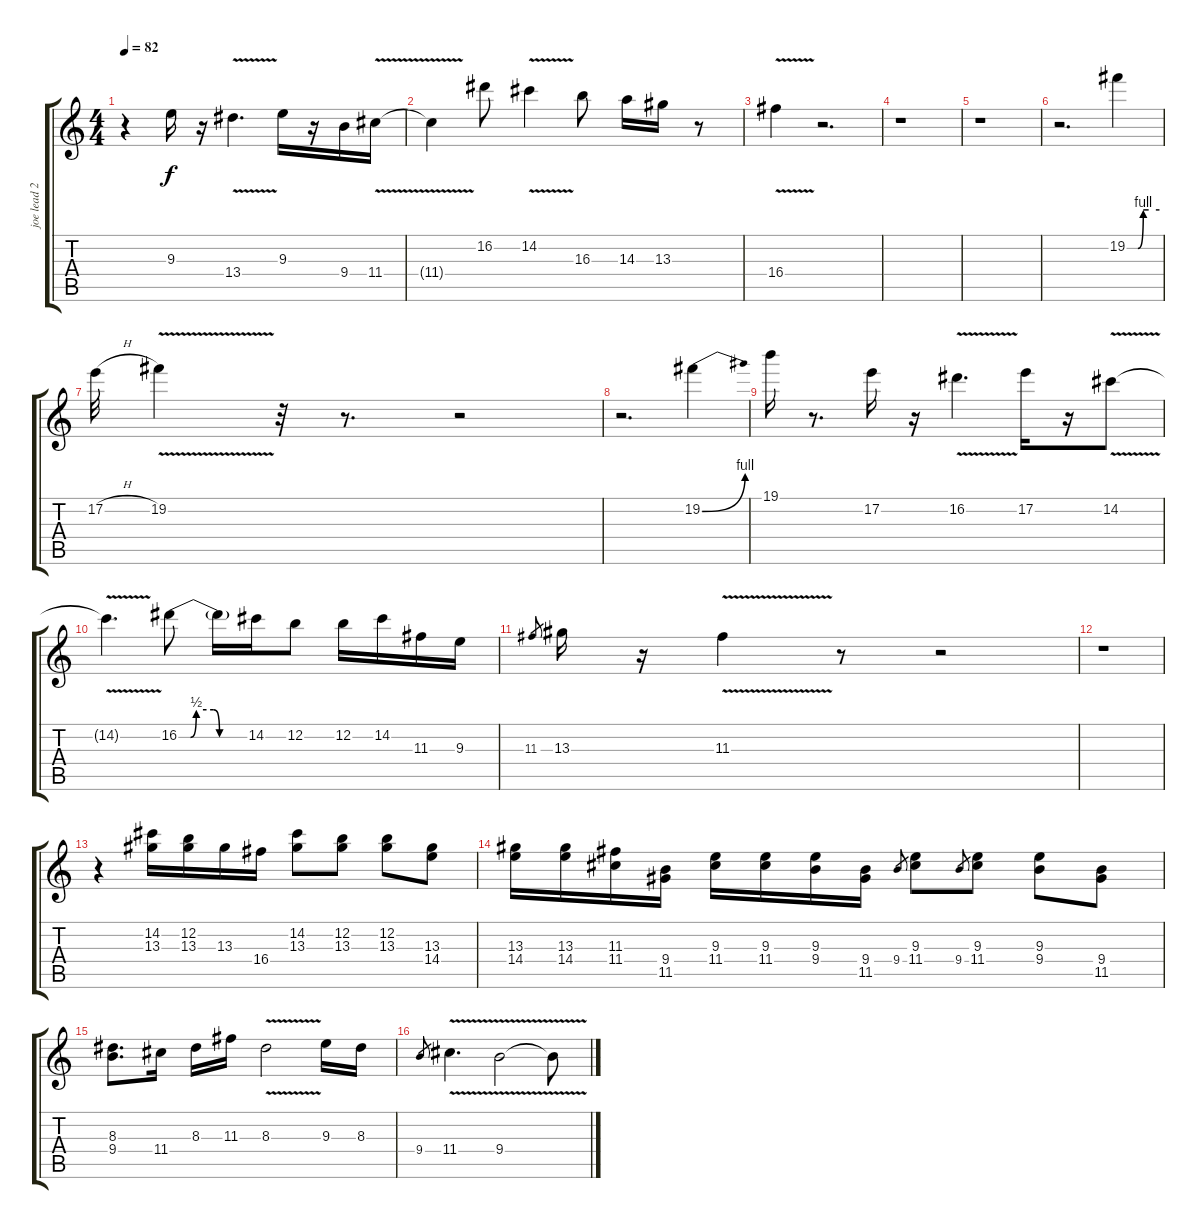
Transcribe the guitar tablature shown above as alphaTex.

\track ("joe lead 2" "joe lead 2") {instrument electricguitarjazz}
\staff {score tabs}
\tuning (E4 B3 G3 D3 A2 E2) {hide}
\ts (4 4)
\tempo 82
\clef g2
\ks c
r.4{dy f} 9.3.16 r.16 13.4{v}.4{d} 9.3.16 r.16 9.4.16 11.4{v}.16 |
11.4{t}.4 16.2.8 14.2{v}.4 16.3.8 14.3.16 13.3.16 r.8 |
16.4{v}.4 r.2{d} |
r.1 |
r.1 |
r.2{d} 19.2{be (custom 0 0 20 0 30 4 40 4 60 4)}.4 |
17.2{h}.32 19.2{v}.4 r.32 r.8{d} r.2 |
r.2{d} 19.2{be (bend 0 0 60 4)}.4 |
19.1.16 r.8{d} 17.2.16 r.16 16.2{v}.4{d} 17.2.16 r.16 14.2{v}.8 |
14.2{t}.4{d} 16.2{be (custom 0 0 10 0 15 2 30 2 35 0 45 0 60 0)}.8 16.2{t}.16 14.2.16 12.2.8 12.2.16 14.2.16 11.3.16 9.3.16 |
11.3.8{gr} 13.3.16 r.16 11.3{v}.4 r.8 r.2 |
r.1 |
r.4 (14.2 13.3).16 (12.2 13.3).16 13.3.16 16.4.16 (14.2 13.3).8 (12.2 13.3).8 (12.2 13.3).8 (13.3 14.4).8 |
(13.3 14.4).16 (13.3 14.4).16 (11.3 11.4).16 (9.4 11.5).16 (9.3 11.4).16 (9.3 11.4).16 (9.3 9.4).16 (9.4 11.5).16 9.4.8{gr} (9.3 11.4).8 9.4.8{gr} (9.3 11.4).8 (9.3 9.4).8 (9.4 11.5).8 |
(8.3 9.4).8{d} 11.4.16 8.3.16 11.3.16 8.3{v}.2 9.3.16 8.3.16 |
9.4.8{gr} 11.4{v}.4{d} 9.4{v}.2 9.4{t}.8
